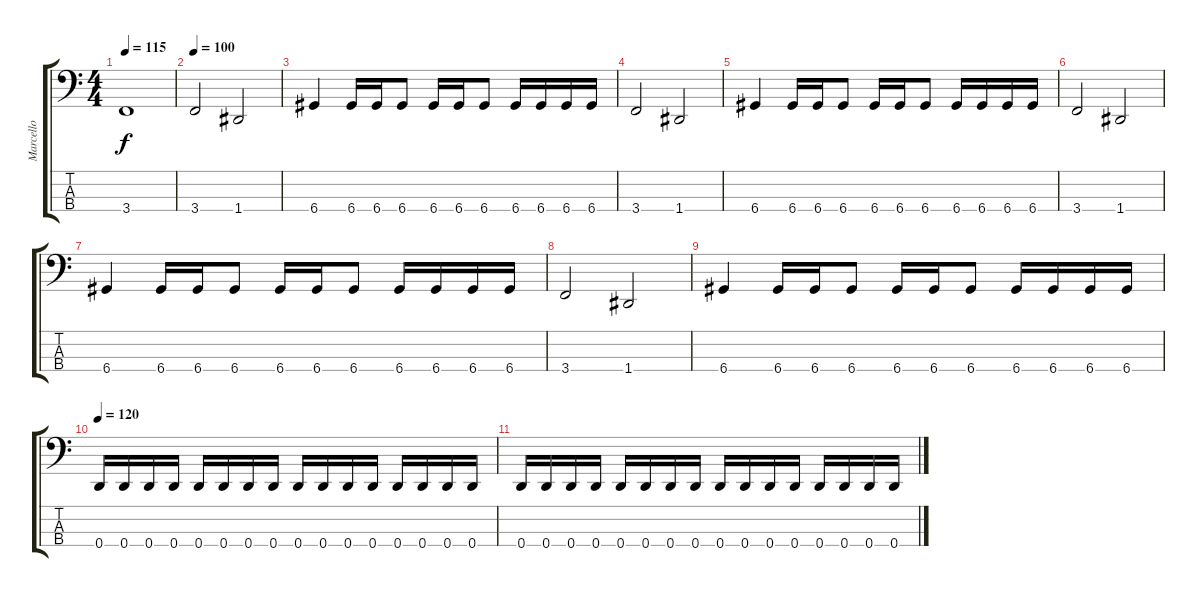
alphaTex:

\track ("Marcello" "Marcello") {instrument electricbasspick}
\staff {score tabs}
\tuning (G2 D2 A1 D1) {hide}
\ts (4 4)
\tempo 115
\clef f4
\ks c
3.4.1{dy f} |
\tempo 100
3.4.2 1.4.2 |
6.4.4 6.4.16 6.4.16 6.4.8 6.4.16 6.4.16 6.4.8 6.4.16 6.4.16 6.4.16 6.4.16 |
3.4.2 1.4.2 |
6.4.4 6.4.16 6.4.16 6.4.8 6.4.16 6.4.16 6.4.8 6.4.16 6.4.16 6.4.16 6.4.16 |
3.4.2 1.4.2 |
6.4.4 6.4.16 6.4.16 6.4.8 6.4.16 6.4.16 6.4.8 6.4.16 6.4.16 6.4.16 6.4.16 |
3.4.2 1.4.2 |
6.4.4 6.4.16 6.4.16 6.4.8 6.4.16 6.4.16 6.4.8 6.4.16 6.4.16 6.4.16 6.4.16 |
\tempo 120
0.4.16 0.4.16 0.4.16 0.4.16 0.4.16 0.4.16 0.4.16 0.4.16 0.4.16 0.4.16 0.4.16 0.4.16 0.4.16 0.4.16 0.4.16 0.4.16 |
0.4.16 0.4.16 0.4.16 0.4.16 0.4.16 0.4.16 0.4.16 0.4.16 0.4.16 0.4.16 0.4.16 0.4.16 0.4.16 0.4.16 0.4.16 0.4.16
